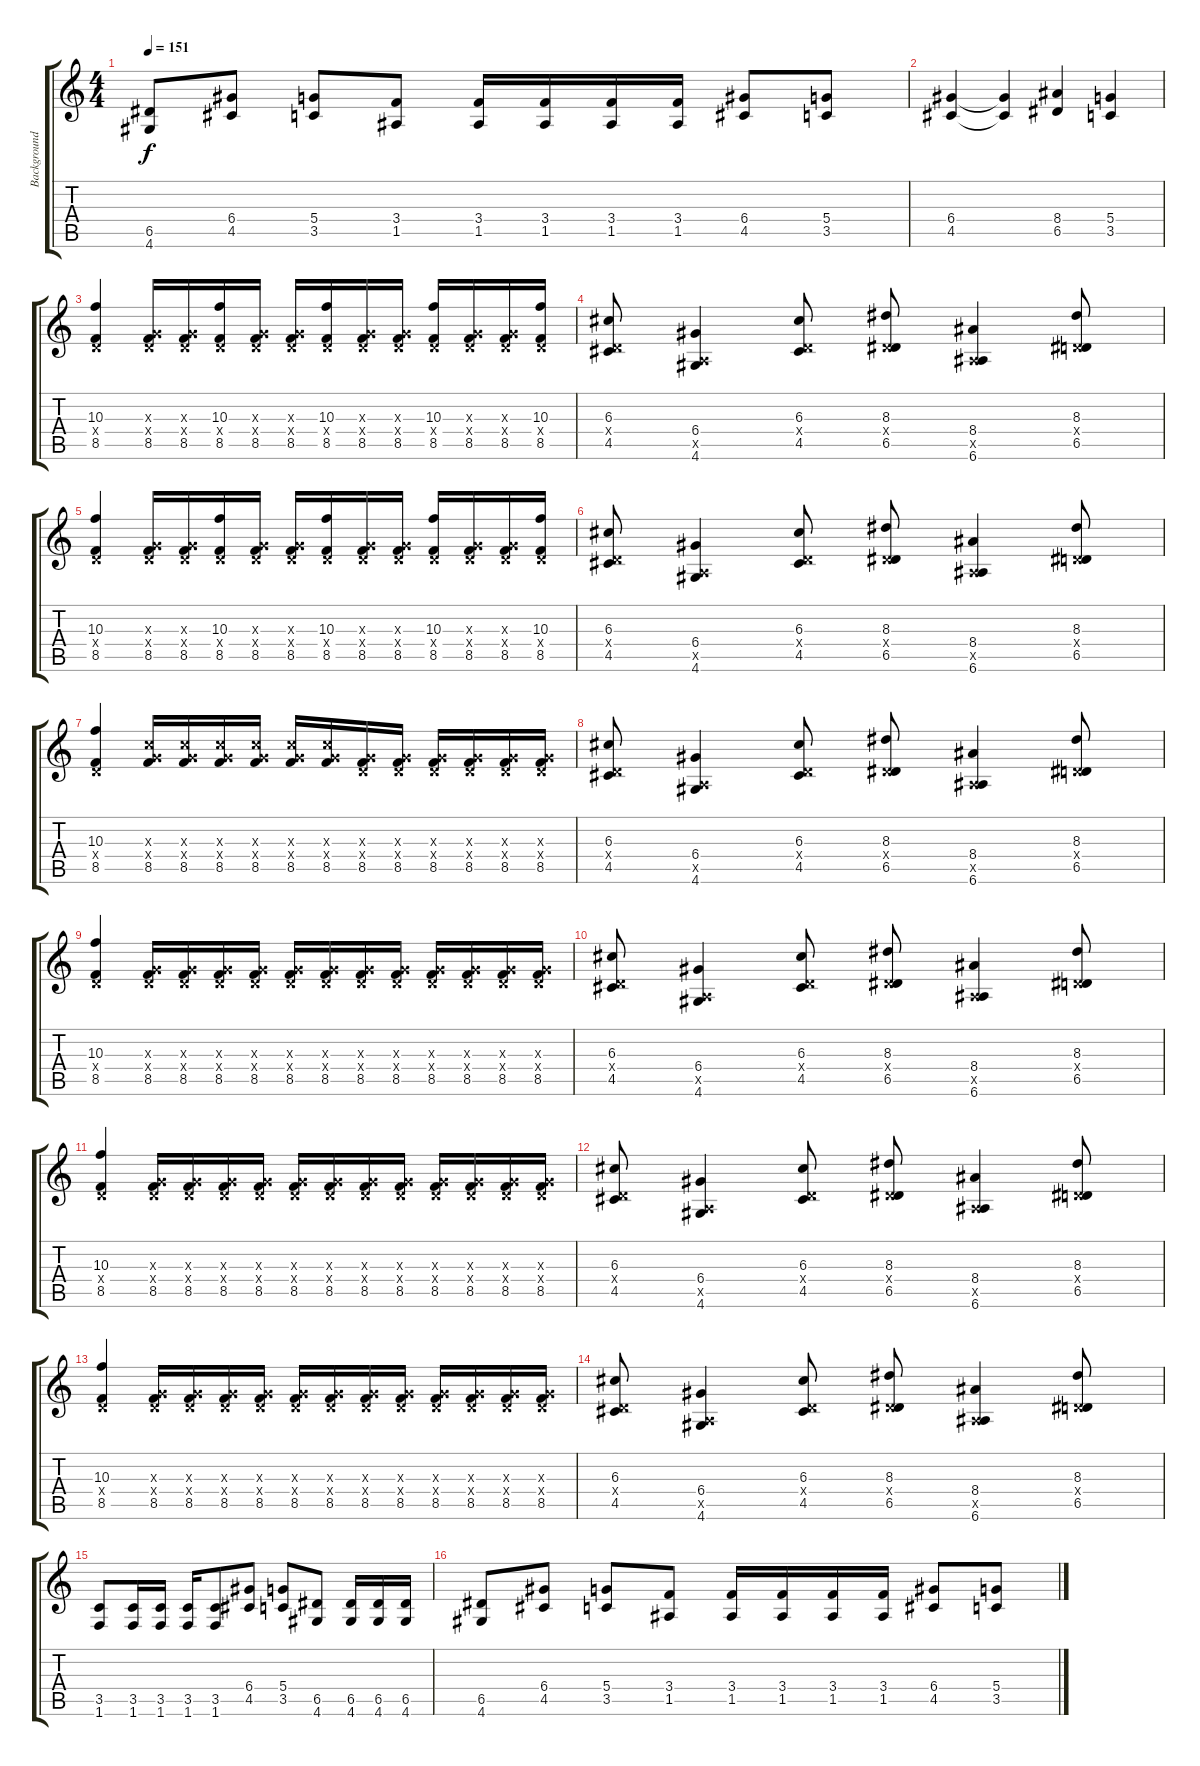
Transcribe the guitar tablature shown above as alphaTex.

\track ("Background gtr" "Background") {instrument overdrivenguitar}
\staff {score tabs}
\tuning (E4 B3 G3 D3 A2 E2) {hide}
\ts (4 4)
\tempo 151
\clef g2
\ks c
(6.5 4.6).8{dy f} (6.4 4.5).8 (5.4 3.5).8 (3.4 1.5).8 (3.4 1.5).16 (3.4 1.5).16 (3.4 1.5).16 (3.4 1.5).16 (6.4 4.5).8 (5.4 3.5).8 |
(6.4 4.5).4 (6.4{t} 4.5{t}).4 (8.4 6.5).4 (5.4 3.5).4 |
(10.3 0.4{x} 8.5).4 (0.3{x} 0.4{x} 8.5).16 (0.3{x} 0.4{x} 8.5).16 (10.3 0.4{x} 8.5).16 (0.3{x} 0.4{x} 8.5).16 (0.3{x} 0.4{x} 8.5).16 (10.3 0.4{x} 8.5).16 (0.3{x} 0.4{x} 8.5).16 (0.3{x} 0.4{x} 8.5).16 (10.3 0.4{x} 8.5).16 (0.3{x} 0.4{x} 8.5).16 (0.3{x} 0.4{x} 8.5).16 (10.3 0.4{x} 8.5).16 |
(6.3 0.4{x} 4.5).8 (6.4 0.5{x} 4.6).4 (6.3 0.4{x} 4.5).8 (8.3 0.4{x} 6.5).8 (8.4 0.5{x} 6.6).4 (8.3 0.4{x} 6.5).8 |
(10.3 0.4{x} 8.5).4 (0.3{x} 0.4{x} 8.5).16 (0.3{x} 0.4{x} 8.5).16 (10.3 0.4{x} 8.5).16 (0.3{x} 0.4{x} 8.5).16 (0.3{x} 0.4{x} 8.5).16 (10.3 0.4{x} 8.5).16 (0.3{x} 0.4{x} 8.5).16 (0.3{x} 0.4{x} 8.5).16 (10.3 0.4{x} 8.5).16 (0.3{x} 0.4{x} 8.5).16 (0.3{x} 0.4{x} 8.5).16 (10.3 0.4{x} 8.5).16 |
(6.3 0.4{x} 4.5).8 (6.4 0.5{x} 4.6).4 (6.3 0.4{x} 4.5).8 (8.3 0.4{x} 6.5).8 (8.4 0.5{x} 6.6).4 (8.3 0.4{x} 6.5).8 |
(10.3 0.4{x} 8.5).4 (0.3{x} 10.4{x} 8.5).16 (0.3{x} 10.4{x} 8.5).16 (0.3{x} 10.4{x} 8.5).16 (0.3{x} 10.4{x} 8.5).16 (0.3{x} 10.4{x} 8.5).16 (0.3{x} 10.4{x} 8.5).16 (0.3{x} 0.4{x} 8.5).16 (0.3{x} 0.4{x} 8.5).16 (0.3{x} 0.4{x} 8.5).16 (0.3{x} 0.4{x} 8.5).16 (0.3{x} 0.4{x} 8.5).16 (0.3{x} 0.4{x} 8.5).16 |
(6.3 0.4{x} 4.5).8 (6.4 0.5{x} 4.6).4 (6.3 0.4{x} 4.5).8 (8.3 0.4{x} 6.5).8 (8.4 0.5{x} 6.6).4 (8.3 0.4{x} 6.5).8 |
(10.3 0.4{x} 8.5).4 (0.3{x} 0.4{x} 8.5).16 (0.3{x} 0.4{x} 8.5).16 (0.3{x} 0.4{x} 8.5).16 (0.3{x} 0.4{x} 8.5).16 (0.3{x} 0.4{x} 8.5).16 (0.3{x} 0.4{x} 8.5).16 (0.3{x} 0.4{x} 8.5).16 (0.3{x} 0.4{x} 8.5).16 (0.3{x} 0.4{x} 8.5).16 (0.3{x} 0.4{x} 8.5).16 (0.3{x} 0.4{x} 8.5).16 (0.3{x} 0.4{x} 8.5).16 |
(6.3 0.4{x} 4.5).8 (6.4 0.5{x} 4.6).4 (6.3 0.4{x} 4.5).8 (8.3 0.4{x} 6.5).8 (8.4 0.5{x} 6.6).4 (8.3 0.4{x} 6.5).8 |
(10.3 0.4{x} 8.5).4 (0.3{x} 0.4{x} 8.5).16 (0.3{x} 0.4{x} 8.5).16 (0.3{x} 0.4{x} 8.5).16 (0.3{x} 0.4{x} 8.5).16 (0.3{x} 0.4{x} 8.5).16 (0.3{x} 0.4{x} 8.5).16 (0.3{x} 0.4{x} 8.5).16 (0.3{x} 0.4{x} 8.5).16 (0.3{x} 0.4{x} 8.5).16 (0.3{x} 0.4{x} 8.5).16 (0.3{x} 0.4{x} 8.5).16 (0.3{x} 0.4{x} 8.5).16 |
(6.3 0.4{x} 4.5).8 (6.4 0.5{x} 4.6).4 (6.3 0.4{x} 4.5).8 (8.3 0.4{x} 6.5).8 (8.4 0.5{x} 6.6).4 (8.3 0.4{x} 6.5).8 |
(10.3 0.4{x} 8.5).4 (0.3{x} 0.4{x} 8.5).16 (0.3{x} 0.4{x} 8.5).16 (0.3{x} 0.4{x} 8.5).16 (0.3{x} 0.4{x} 8.5).16 (0.3{x} 0.4{x} 8.5).16 (0.3{x} 0.4{x} 8.5).16 (0.3{x} 0.4{x} 8.5).16 (0.3{x} 0.4{x} 8.5).16 (0.3{x} 0.4{x} 8.5).16 (0.3{x} 0.4{x} 8.5).16 (0.3{x} 0.4{x} 8.5).16 (0.3{x} 0.4{x} 8.5).16 |
(6.3 0.4{x} 4.5).8 (6.4 0.5{x} 4.6).4 (6.3 0.4{x} 4.5).8 (8.3 0.4{x} 6.5).8 (8.4 0.5{x} 6.6).4 (8.3 0.4{x} 6.5).8 |
(3.5 1.6).8 (3.5 1.6).16 (3.5 1.6).16 (3.5 1.6).16 (3.5 1.6).8 (6.4 4.5).8 (5.4 3.5).8 (6.5 4.6).8 (6.5 4.6).16 (6.5 4.6).16 (6.5 4.6).16 |
(6.5 4.6).8 (6.4 4.5).8 (5.4 3.5).8 (3.4 1.5).8 (3.4 1.5).16 (3.4 1.5).16 (3.4 1.5).16 (3.4 1.5).16 (6.4 4.5).8 (5.4 3.5).8
